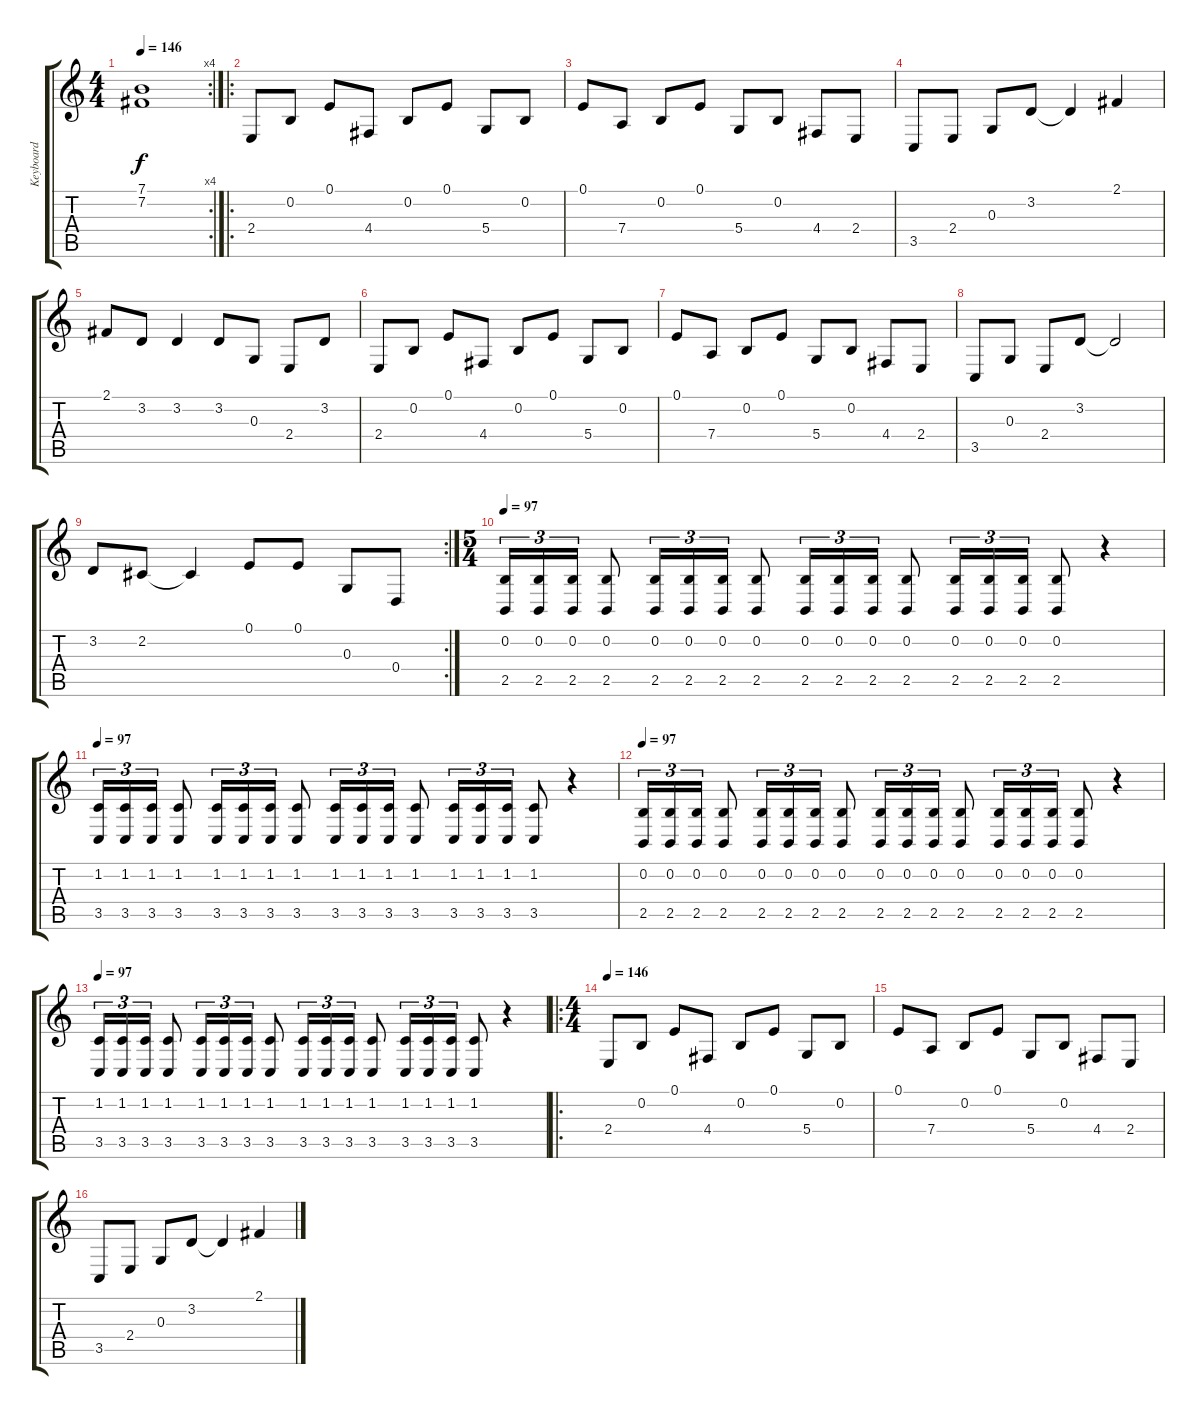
\track ("Keyboard" "Keyboard") {instrument rockorgan}
\staff {score tabs}
\tuning (E4 B3 G3 D3 A2 E2) {hide}
\rc 4
\ts (4 4)
\tempo 146
\clef g2
\ks c
(7.1{t} 7.2{t}).1{dy f} |
\ro
2.4.8 0.2.8 0.1.8 4.4.8 0.2.8 0.1.8 5.4.8 0.2.8 |
0.1.8 7.4.8 0.2.8 0.1.8 5.4.8 0.2.8 4.4.8 2.4.8 |
3.5.8 2.4.8 0.3.8 3.2.8 3.2{t}.4 2.1.4 |
2.1.8 3.2.8 3.2.4 3.2.8 0.3.8 2.4.8 3.2.8 |
2.4.8 0.2.8 0.1.8 4.4.8 0.2.8 0.1.8 5.4.8 0.2.8 |
0.1.8 7.4.8 0.2.8 0.1.8 5.4.8 0.2.8 4.4.8 2.4.8 |
3.5.8 0.3.8 2.4.8 3.2.8 3.2{t}.2 |
\rc 2
3.2.8 2.2.8 2.2{t}.4 0.1.8 0.1.8 0.3.8 0.4.8 |
\ts (5 4)
\tempo 97
(0.2 2.5).16{tu (3 2)} (0.2 2.5).16{tu (3 2)} (0.2 2.5).16{tu (3 2)} (0.2 2.5).8 (0.2 2.5).16{tu (3 2)} (0.2 2.5).16{tu (3 2)} (0.2 2.5).16{tu (3 2)} (0.2 2.5).8 (0.2 2.5).16{tu (3 2)} (0.2 2.5).16{tu (3 2)} (0.2 2.5).16{tu (3 2)} (0.2 2.5).8 (0.2 2.5).16{tu (3 2)} (0.2 2.5).16{tu (3 2)} (0.2 2.5).16{tu (3 2)} (0.2 2.5).8 r.4 |
\tempo 97
(1.2 3.5).16{tu (3 2)} (1.2 3.5).16{tu (3 2)} (1.2 3.5).16{tu (3 2)} (1.2 3.5).8 (1.2 3.5).16{tu (3 2)} (1.2 3.5).16{tu (3 2)} (1.2 3.5).16{tu (3 2)} (1.2 3.5).8 (1.2 3.5).16{tu (3 2)} (1.2 3.5).16{tu (3 2)} (1.2 3.5).16{tu (3 2)} (1.2 3.5).8 (1.2 3.5).16{tu (3 2)} (1.2 3.5).16{tu (3 2)} (1.2 3.5).16{tu (3 2)} (1.2 3.5).8 r.4 |
\tempo 97
(0.2 2.5).16{tu (3 2)} (0.2 2.5).16{tu (3 2)} (0.2 2.5).16{tu (3 2)} (0.2 2.5).8 (0.2 2.5).16{tu (3 2)} (0.2 2.5).16{tu (3 2)} (0.2 2.5).16{tu (3 2)} (0.2 2.5).8 (0.2 2.5).16{tu (3 2)} (0.2 2.5).16{tu (3 2)} (0.2 2.5).16{tu (3 2)} (0.2 2.5).8 (0.2 2.5).16{tu (3 2)} (0.2 2.5).16{tu (3 2)} (0.2 2.5).16{tu (3 2)} (0.2 2.5).8 r.4 |
\tempo 97
(1.2 3.5).16{tu (3 2)} (1.2 3.5).16{tu (3 2)} (1.2 3.5).16{tu (3 2)} (1.2 3.5).8 (1.2 3.5).16{tu (3 2)} (1.2 3.5).16{tu (3 2)} (1.2 3.5).16{tu (3 2)} (1.2 3.5).8 (1.2 3.5).16{tu (3 2)} (1.2 3.5).16{tu (3 2)} (1.2 3.5).16{tu (3 2)} (1.2 3.5).8 (1.2 3.5).16{tu (3 2)} (1.2 3.5).16{tu (3 2)} (1.2 3.5).16{tu (3 2)} (1.2 3.5).8 r.4 |
\ro
\ts (4 4)
\tempo 146
2.4.8 0.2.8 0.1.8 4.4.8 0.2.8 0.1.8 5.4.8 0.2.8 |
0.1.8 7.4.8 0.2.8 0.1.8 5.4.8 0.2.8 4.4.8 2.4.8 |
3.5.8 2.4.8 0.3.8 3.2.8 3.2{t}.4 2.1.4
